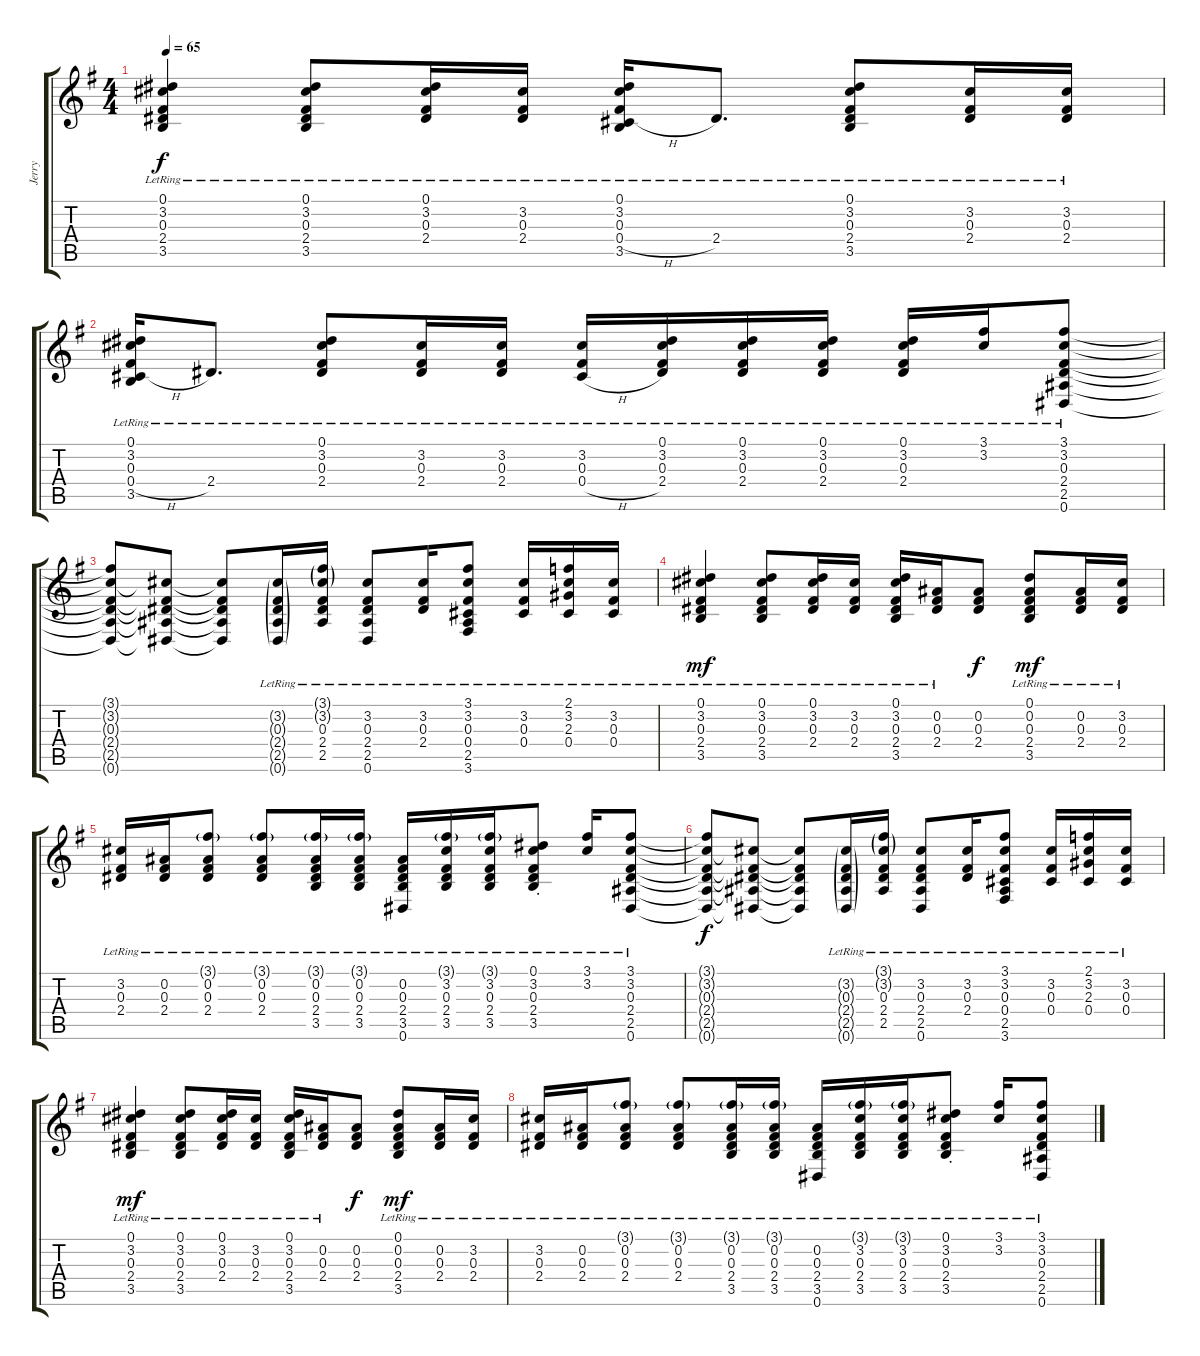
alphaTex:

\track ("Jerry" "Jerry") {instrument acousticguitarnylon}
\staff {score tabs}
\tuning (Eb4 Bb3 Gb3 Db3 Ab2 Eb2) {hide}
\ts (4 4)
\tempo 65
\clef g2
\ks eminor
(0.1{lr} 3.2{lr} 0.3{lr} 2.4{lr} 3.5{lr}).4{dy f} (0.1{lr} 3.2{lr} 0.3{lr} 2.4{lr} 3.5{lr}).8 (0.1{lr} 3.2{lr} 0.3{lr} 2.4{lr}).16 (3.2{lr} 0.3{lr} 2.4{lr}).16 (0.1{lr} 3.2{lr} 0.3{lr} 0.4{h lr} 3.5{lr}).16 2.4{lr}.8{d} (0.1{lr} 3.2{lr} 0.3{lr} 2.4{lr} 3.5{lr}).8 (3.2{lr} 0.3{lr} 2.4{lr}).16 (3.2{lr} 0.3{lr} 2.4{lr}).16 |
(0.1{lr} 3.2{lr} 0.3{lr} 0.4{h lr} 3.5{lr}).16 2.4{lr}.8{d} (0.1{lr} 3.2{lr} 0.3{lr} 2.4{lr}).8 (3.2{lr} 0.3{lr} 2.4{lr}).16 (3.2{lr} 0.3{lr} 2.4{lr}).16 (3.2{lr} 0.3{lr} 0.4{h lr}).16 (0.1{lr} 3.2{lr} 0.3{lr} 2.4{lr}).16 (0.1{lr} 3.2{lr} 0.3{lr} 2.4{lr}).16 (0.1{lr} 3.2{lr} 0.3{lr} 2.4{lr}).16 (0.1{lr} 3.2{lr} 0.3{lr} 2.4{lr}).16 (3.1{lr} 3.2{lr}).16 (3.1{lr} 3.2{lr} 0.3{lr} 2.4{lr} 2.5{lr} 0.6{lr}).8 |
(3.1{t} 3.2{t} 0.3{t} 2.4{t} 2.5{t} 0.6{t}).8 (3.2{t} 0.3{t} 2.4{t} 2.5{t} 0.6{t}).8 (3.2{t} 0.3{t} 2.4{t} 2.5{t} 0.6{t}).8 (3.2{g lr} 0.3{g lr} 2.4{g lr} 2.5{g lr} 0.6{g lr}).16 (3.1{g lr} 3.2{g lr} 0.3{lr} 2.4{lr} 2.5{lr}).16 (3.2{lr} 0.3{lr} 2.4{lr} 2.5{lr} 0.6{lr}).8 (3.2{lr} 0.3{lr} 2.4{lr}).16 (3.1{lr} 3.2{lr} 0.3{lr} 0.4{lr} 2.5{lr} 3.6{lr}).8 (3.2{lr} 0.3{lr} 0.4{lr}).16 (2.1{lr} 3.2{lr} 2.3{lr} 0.4{lr}).16 (3.2{lr} 0.3{lr} 0.4{lr}).16 |
(0.1{lr} 3.2{lr} 0.3{lr} 2.4{lr} 3.5{lr}).4{dy mf} (0.1{lr} 3.2{lr} 0.3{lr} 2.4{lr} 3.5{lr}).8 (0.1{lr} 3.2{lr} 0.3{lr} 2.4{lr}).16 (3.2{lr} 0.3{lr} 2.4{lr}).16 (0.1{lr} 3.2{lr} 0.3{lr} 2.4{lr} 3.5{lr}).16 (0.2{lr} 0.3{lr} 2.4{lr}).16 (0.2 0.3 2.4).8{dy f} (0.1{lr} 0.2{lr} 0.3{lr} 2.4{lr} 3.5{lr}).8{dy mf} (0.2{lr} 0.3{lr} 2.4{lr}).16 (3.2{lr} 0.3{lr} 2.4{lr}).16 |
(3.2{lr} 0.3{lr} 2.4{lr}).16 (0.2{lr} 0.3{lr} 2.4{lr}).16 (3.1{g lr} 0.2{lr} 0.3{lr} 2.4{lr}).8 (3.1{g lr} 0.2{lr} 0.3{lr} 2.4{lr}).8 (3.1{g lr} 0.2{lr} 0.3{lr} 2.4{lr} 3.5{lr}).16 (3.1{g lr} 0.2{lr} 0.3{lr} 2.4{lr} 3.5{lr}).16 (0.2{lr} 0.3{lr} 2.4{lr} 3.5{lr} 0.6{lr}).16 (3.1{g lr} 3.2{lr} 0.3{lr} 2.4{lr} 3.5{lr}).16 (3.1{g lr} 3.2{lr} 0.3{lr} 2.4{lr} 3.5{lr}).16 (0.1{st lr} 3.2{st lr} 0.3{st lr} 2.4{st lr} 3.5{lr}).8 (3.1{lr} 3.2{lr}).16 (3.1{lr} 3.2{lr} 0.3{lr} 2.4{lr} 2.5{lr} 0.6{lr}).8 |
(3.1{t} 3.2{t} 0.3{t} 2.4{t} 2.5{t} 0.6{t}).8{dy f volume 0} (3.2{t} 0.3{t} 2.4{t} 2.5{t} 0.6{t}).8 (3.2{t} 0.3{t} 2.4{t} 2.5{t} 0.6{t}).8 (3.2{g lr} 0.3{g lr} 2.4{g lr} 2.5{g lr} 0.6{g lr}).16 (3.1{g lr} 3.2{g lr} 0.3{lr} 2.4{lr} 2.5{lr}).16 (3.2{lr} 0.3{lr} 2.4{lr} 2.5{lr} 0.6{lr}).8 (3.2{lr} 0.3{lr} 2.4{lr}).16 (3.1{lr} 3.2{lr} 0.3{lr} 0.4{lr} 2.5{lr} 3.6{lr}).8 (3.2{lr} 0.3{lr} 0.4{lr}).16 (2.1{lr} 3.2{lr} 2.3{lr} 0.4{lr}).16 (3.2{lr} 0.3{lr} 0.4{lr}).16 |
(0.1{lr} 3.2{lr} 0.3{lr} 2.4{lr} 3.5{lr}).4{dy mf} (0.1{lr} 3.2{lr} 0.3{lr} 2.4{lr} 3.5{lr}).8 (0.1{lr} 3.2{lr} 0.3{lr} 2.4{lr}).16 (3.2{lr} 0.3{lr} 2.4{lr}).16 (0.1{lr} 3.2{lr} 0.3{lr} 2.4{lr} 3.5{lr}).16 (0.2{lr} 0.3{lr} 2.4{lr}).16 (0.2 0.3 2.4).8{dy f} (0.1{lr} 0.2{lr} 0.3{lr} 2.4{lr} 3.5{lr}).8{dy mf} (0.2{lr} 0.3{lr} 2.4{lr}).16 (3.2{lr} 0.3{lr} 2.4{lr}).16 |
(3.2{lr} 0.3{lr} 2.4{lr}).16 (0.2{lr} 0.3{lr} 2.4{lr}).16 (3.1{g lr} 0.2{lr} 0.3{lr} 2.4{lr}).8 (3.1{g lr} 0.2{lr} 0.3{lr} 2.4{lr}).8 (3.1{g lr} 0.2{lr} 0.3{lr} 2.4{lr} 3.5{lr}).16 (3.1{g lr} 0.2{lr} 0.3{lr} 2.4{lr} 3.5{lr}).16 (0.2{lr} 0.3{lr} 2.4{lr} 3.5{lr} 0.6{lr}).16 (3.1{g lr} 3.2{lr} 0.3{lr} 2.4{lr} 3.5{lr}).16 (3.1{g lr} 3.2{lr} 0.3{lr} 2.4{lr} 3.5{lr}).16 (0.1{st lr} 3.2{st lr} 0.3{st lr} 2.4{st lr} 3.5{lr}).8 (3.1{lr} 3.2{lr}).16 (3.1{lr} 3.2{lr} 0.3{lr} 2.4{lr} 2.5{lr} 0.6{lr}).8
